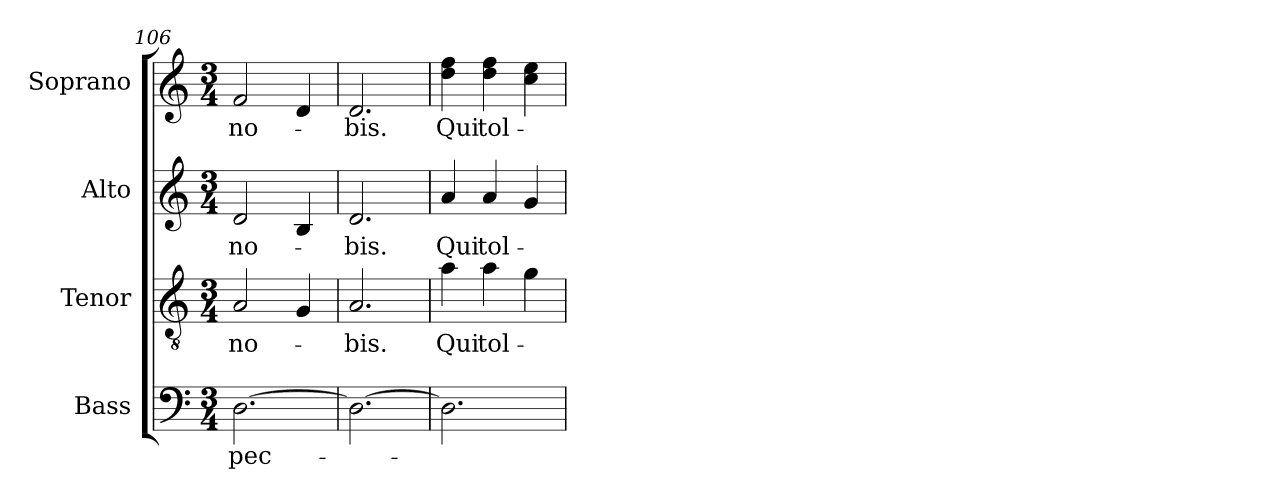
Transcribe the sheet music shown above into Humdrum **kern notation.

**kern	**text	**kern	**text	**kern	**text	**kern	**text
*part4	*part4	*part3	*part3	*part2	*part2	*part1	*part1
*staff4	*staff4	*staff3	*staff3	*staff2	*staff2	*staff1	*staff1
*I"Bass	*	*I"Tenor	*	*I"Alto	*	*I"Soprano	*
*clefF4	*	*clefGv2	*	*clefG2	*	*clefG2	*
*k[]	*	*k[]	*	*k[]	*	*k[]	*
*C:	*	*C:	*	*C:	*	*C:	*
*M3/4	*	*M3/4	*	*M3/4	*	*M3/4	*
=106	=106	=106	=106	=106	=106	=106	=106
[2.D\	pec-	2A/	no-	2d/	no-	2f/	no-
.	.	4G/	.	4B/	.	4d/	.
=107	=107	=107	=107	=107	=107	=107	=107
2.D\_	.	2.A/	-bis.	2.d/	-bis.	2.d/	-bis.
=108	=108	=108	=108	=108	=108	=108	=108
2.D\]	.	4a\	Qui	4a/	Qui	4dd\ 4ff\	Qui
.	.	4a\	tol-	4a/	tol-	4dd\ 4ff\	tol-
.	.	4g\	.	4g/	.	4cc\ 4ee\	.
=	=	=	=	=	=	=	=
*-	*-	*-	*-	*-	*-	*-	*-
